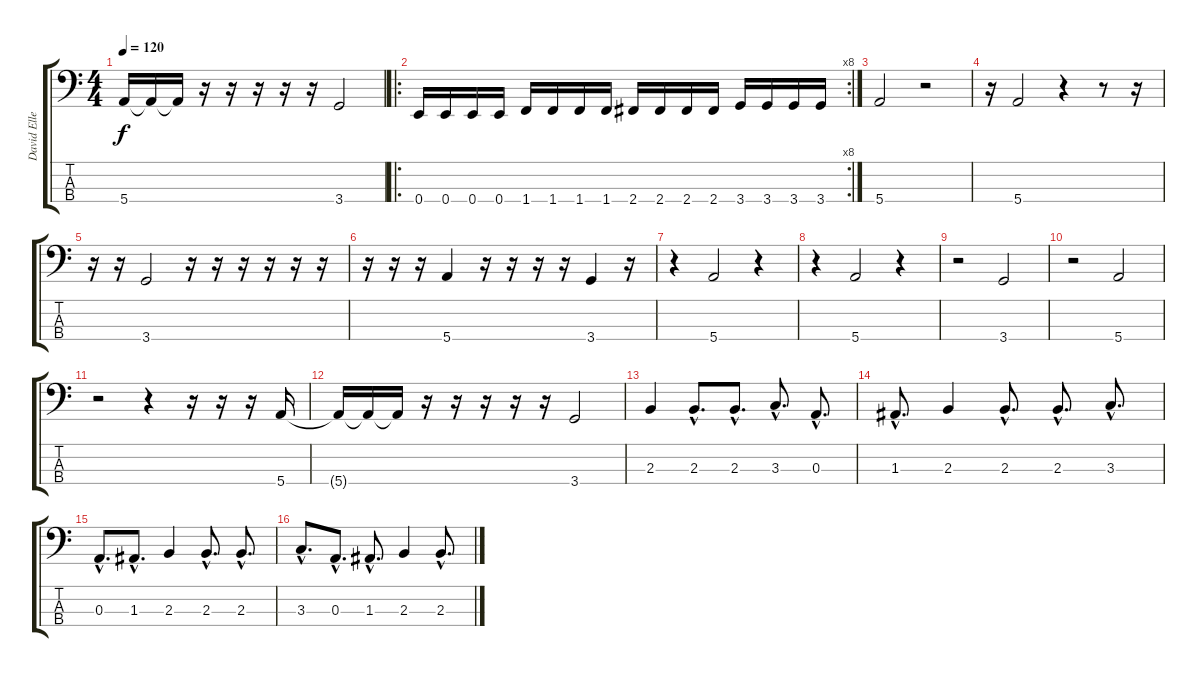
\track ("David Ellefsson" "David Elle") {instrument electricbassfinger}
\staff {score tabs}
\tuning (G2 D2 A1 E1) {hide}
\ts (4 4)
\tempo 120
\clef f4
\ks c
5.4{t}.16{dy f} 5.4{t}.16 5.4{t}.16 r.16 r.16 r.16 r.16 r.16 3.4.2 |
\ro
\rc 8
0.4.16 0.4.16 0.4.16 0.4.16 1.4.16 1.4.16 1.4.16 1.4.16 2.4.16 2.4.16 2.4.16 2.4.16 3.4.16 3.4.16 3.4.16 3.4.16 |
5.4.2 r.2 |
r.16 5.4.2 r.4 r.8 r.16 |
r.16 r.16 3.4.2 r.16 r.16 r.16 r.16 r.16 r.16 |
r.16 r.16 r.16 5.4.4 r.16 r.16 r.16 r.16 3.4.4 r.16 |
r.4 5.4.2 r.4 |
r.4 5.4.2 r.4 |
r.2 3.4.2 |
r.2 5.4.2 |
r.2 r.4 r.16 r.16 r.16 5.4.16 |
5.4{t}.16 5.4{t}.16 5.4{t}.16 r.16 r.16 r.16 r.16 r.16 3.4.2 |
2.3.4 2.3{hac}.8{d} 2.3{hac}.8{d} 3.3{hac}.8{d} 0.3{hac}.8{d} |
1.3{hac}.8{d} 2.3.4 2.3{hac}.8{d} 2.3{hac}.8{d} 3.3{hac}.8{d} |
0.3{hac}.8{d} 1.3{hac}.8{d} 2.3.4 2.3{hac}.8{d} 2.3{hac}.8{d} |
3.3{hac}.8{d} 0.3{hac}.8{d} 1.3{hac}.8{d} 2.3.4 2.3{hac}.8{d}
